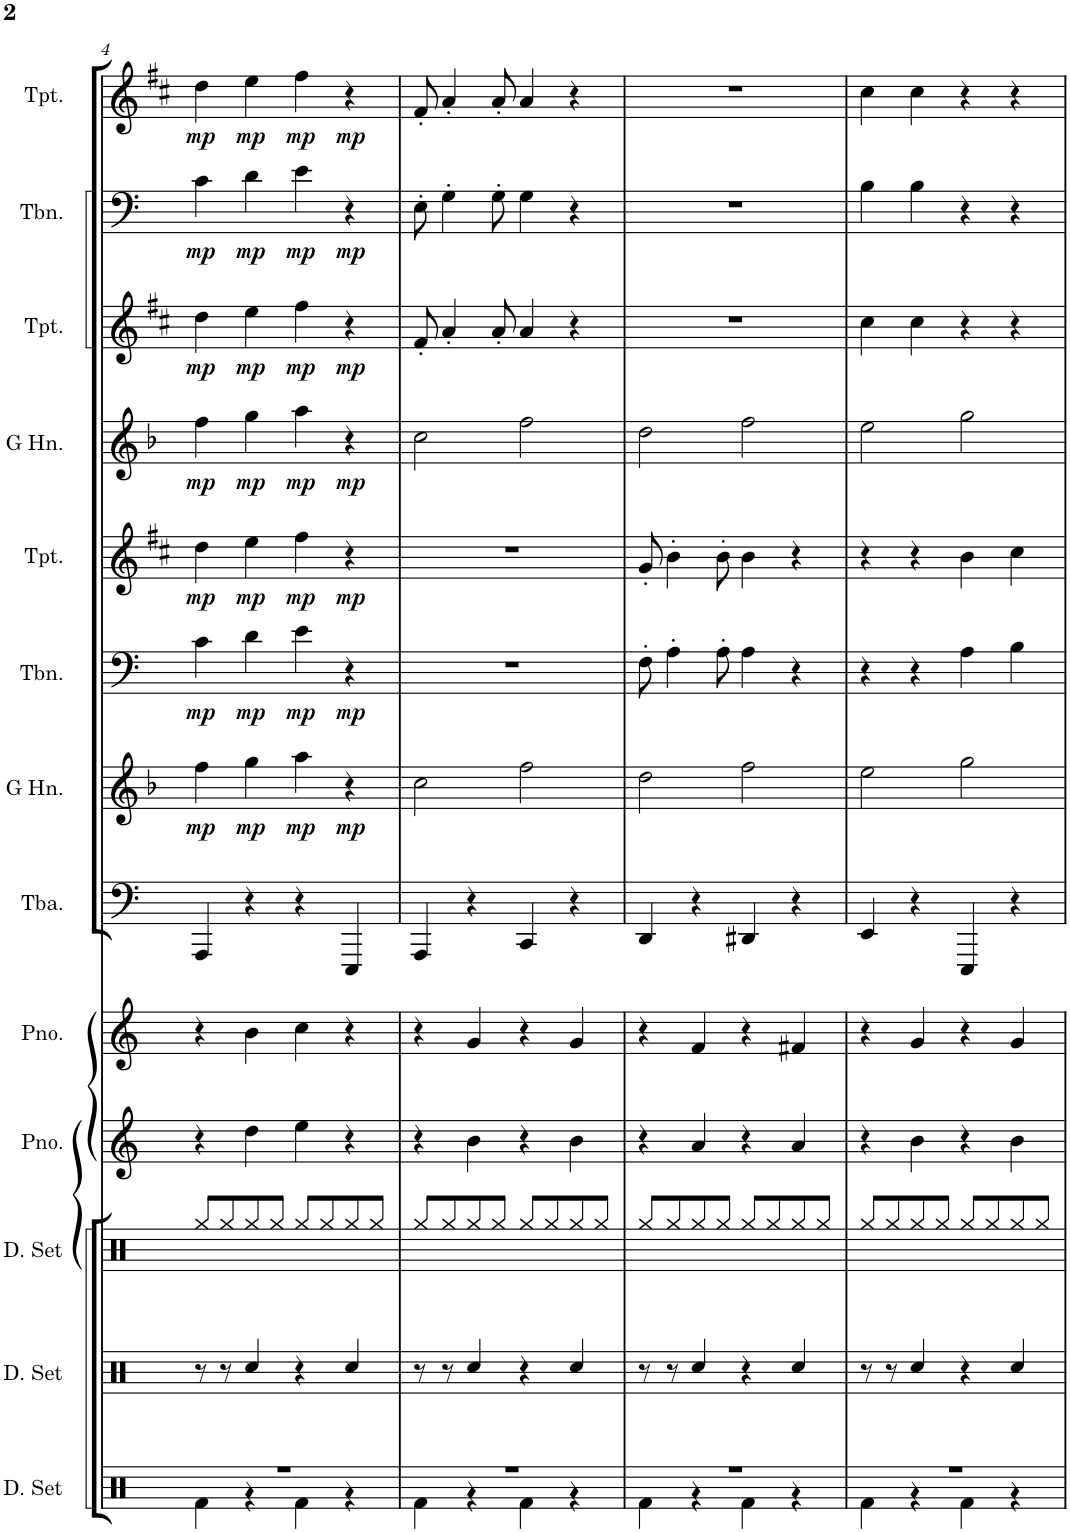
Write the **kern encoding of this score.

**kern	**kern	**kern	**kern	**kern	**kern	**kern	**dynam	**kern	**dynam	**kern	**dynam	**kern	**dynam	**kern	**dynam	**kern	**dynam	**kern	**dynam
*part13	*part12	*part11	*part10	*part9	*part8	*part7	*part7	*part6	*part6	*part5	*part5	*part4	*part4	*part3	*part3	*part2	*part2	*part1	*part1
*staff13	*staff12	*staff11	*staff10	*staff9	*staff8	*staff7	*staff7	*staff6	*staff6	*staff5	*staff5	*staff4	*staff4	*staff3	*staff3	*staff2	*staff2	*staff1	*staff1
*I"ドラムセット	*I"ドラムセット	*I"ドラムセット	*I"ピアノ	*I"ピアノ	*I"テューバ	*I"G ホルン	*	*I"トロンボーン	*	*I"トランペット	*	*I"G ホルン	*	*I"トランペット	*	*I"トロンボーン	*	*I"トランペット	*
!!LO:PB:g=z
*clefX	*clefX	*clefX	*clefG2	*clefG2	*clefF4	*clefG2	*	*clefF4	*	*clefG2	*	*clefG2	*	*clefG2	*	*clefF4	*	*clefG2	*
*	*	*	*	*	*	*Trd4c7	*	*	*	*Trd1c2	*	*Trd4c7	*	*Trd1c2	*	*	*	*Trd1c2	*
*k[]	*k[]	*k[]	*k[]	*k[]	*k[]	*k[b-]	*	*k[]	*	*k[f#c#]	*	*k[b-]	*	*k[f#c#]	*	*k[]	*	*k[f#c#]	*
*M4/4	*M4/4	*M4/4	*M4/4	*M4/4	*M4/4	*M4/4	*	*M4/4	*	*M4/4	*	*M4/4	*	*M4/4	*	*M4/4	*	*M4/4	*
=4	=4	=4	=4	=4	=4	=4	=4	=4	=4	=4	=4	=4	=4	=4	=4	=4	=4	=4	=4
*^	*	*	*	*	*	*	*	*	*	*	*	*	*	*	*	*	*	*	*
!	!	!	!	!	!	!	!	!LO:DY:b	!	!LO:DY:b	!	!LO:DY:b	!	!LO:DY:b	!	!LO:DY:b	!	!LO:DY:b	!	!LO:DY:b
1r	4Rf\	8r	8Rgg/L	4r	4r	4AAA/	4ff\	mp	4c\	mp	4dd\	mp	4ff\	mp	4dd\	mp	4c\	mp	4dd\	mp
.	.	8r	8Rgg/	.	.	.	.	.	.	.	.	.	.	.	.	.	.	.	.	.
!	!	!	!	!	!	!	!	!LO:DY:b	!	!LO:DY:b	!	!LO:DY:b	!	!LO:DY:b	!	!LO:DY:b	!	!LO:DY:b	!	!LO:DY:b
.	4r	4Rcc/	8Rgg/	4dd\	4b\	4r	4gg\	mp	4d\	mp	4ee\	mp	4gg\	mp	4ee\	mp	4d\	mp	4ee\	mp
.	.	.	8Rgg/J	.	.	.	.	.	.	.	.	.	.	.	.	.	.	.	.	.
!	!	!	!	!	!	!	!	!LO:DY:b	!	!LO:DY:b	!	!LO:DY:b	!	!LO:DY:b	!	!LO:DY:b	!	!LO:DY:b	!	!LO:DY:b
.	4Rf\	4r	8Rgg/L	4ee\	4cc\	4r	4aa\	mp	4e\	mp	4ff#\	mp	4aa\	mp	4ff#\	mp	4e\	mp	4ff#\	mp
.	.	.	8Rgg/	.	.	.	.	.	.	.	.	.	.	.	.	.	.	.	.	.
!	!	!	!	!	!	!	!	!LO:DY:b	!	!LO:DY:b	!	!LO:DY:b	!	!LO:DY:b	!	!LO:DY:b	!	!LO:DY:b	!	!LO:DY:b
.	4r	4Rcc/	8Rgg/	4r	4r	4EEE/	4r	mp	4r	mp	4r	mp	4r	mp	4r	mp	4r	mp	4r	mp
.	.	.	8Rgg/J	.	.	.	.	.	.	.	.	.	.	.	.	.	.	.	.	.
=5	=5	=5	=5	=5	=5	=5	=5	=5	=5	=5	=5	=5	=5	=5	=5	=5	=5	=5	=5	=5
1r	4Rf\	8r	8Rgg/L	4r	4r	4AAA/	2cc\	.	1r	.	1r	.	2cc\	.	8f#'/	.	8E'\	.	8f#'/	.
.	.	8r	8Rgg/	.	.	.	.	.	.	.	.	.	.	.	4a'/	.	4G'\	.	4a'/	.
.	4r	4Rcc/	8Rgg/	4b\	4g/	4r	.	.	.	.	.	.	.	.	.	.	.	.	.	.
.	.	.	8Rgg/J	.	.	.	.	.	.	.	.	.	.	.	8a'/	.	8G'\	.	8a'/	.
.	4Rf\	4r	8Rgg/L	4r	4r	4CC/	2ff\	.	.	.	.	.	2ff\	.	4a/	.	4G\	.	4a/	.
.	.	.	8Rgg/	.	.	.	.	.	.	.	.	.	.	.	.	.	.	.	.	.
.	4r	4Rcc/	8Rgg/	4b\	4g/	4r	.	.	.	.	.	.	.	.	4r	.	4r	.	4r	.
.	.	.	8Rgg/J	.	.	.	.	.	.	.	.	.	.	.	.	.	.	.	.	.
=6	=6	=6	=6	=6	=6	=6	=6	=6	=6	=6	=6	=6	=6	=6	=6	=6	=6	=6	=6	=6
1r	4Rf\	8r	8Rgg/L	4r	4r	4DD/	2dd\	.	8F'\	.	8g'/	.	2dd\	.	1r	.	1r	.	1r	.
.	.	8r	8Rgg/	.	.	.	.	.	4A'\	.	4b'\	.	.	.	.	.	.	.	.	.
.	4r	4Rcc/	8Rgg/	4a/	4f/	4r	.	.	.	.	.	.	.	.	.	.	.	.	.	.
.	.	.	8Rgg/J	.	.	.	.	.	8A'\	.	8b'\	.	.	.	.	.	.	.	.	.
.	4Rf\	4r	8Rgg/L	4r	4r	4DD#X/	2ff\	.	4A\	.	4b\	.	2ff\	.	.	.	.	.	.	.
.	.	.	8Rgg/	.	.	.	.	.	.	.	.	.	.	.	.	.	.	.	.	.
.	4r	4Rcc/	8Rgg/	4a/	4f#X/	4r	.	.	4r	.	4r	.	.	.	.	.	.	.	.	.
.	.	.	8Rgg/J	.	.	.	.	.	.	.	.	.	.	.	.	.	.	.	.	.
=7	=7	=7	=7	=7	=7	=7	=7	=7	=7	=7	=7	=7	=7	=7	=7	=7	=7	=7	=7	=7
1r	4Rf\	8r	8Rgg/L	4r	4r	4EE/	2ee\	.	4r	.	4r	.	2ee\	.	4cc#\	.	4B\	.	4cc#\	.
.	.	8r	8Rgg/	.	.	.	.	.	.	.	.	.	.	.	.	.	.	.	.	.
.	4r	4Rcc/	8Rgg/	4b\	4g/	4r	.	.	4r	.	4r	.	.	.	4cc#\	.	4B\	.	4cc#\	.
.	.	.	8Rgg/J	.	.	.	.	.	.	.	.	.	.	.	.	.	.	.	.	.
.	4Rf\	4r	8Rgg/L	4r	4r	4EEE/	2gg\	.	4A\	.	4b\	.	2gg\	.	4r	.	4r	.	4r	.
.	.	.	8Rgg/	.	.	.	.	.	.	.	.	.	.	.	.	.	.	.	.	.
.	4r	4Rcc/	8Rgg/	4b\	4g/	4r	.	.	4B\	.	4cc#\	.	.	.	4r	.	4r	.	4r	.
.	.	.	8Rgg/J	.	.	.	.	.	.	.	.	.	.	.	.	.	.	.	.	.
*v	*v	*	*	*	*	*	*	*	*	*	*	*	*	*	*	*	*	*	*	*
=	=	=	=	=	=	=	=	=	=	=	=	=	=	=	=	=	=	=	=
*-	*-	*-	*-	*-	*-	*-	*-	*-	*-	*-	*-	*-	*-	*-	*-	*-	*-	*-	*-
